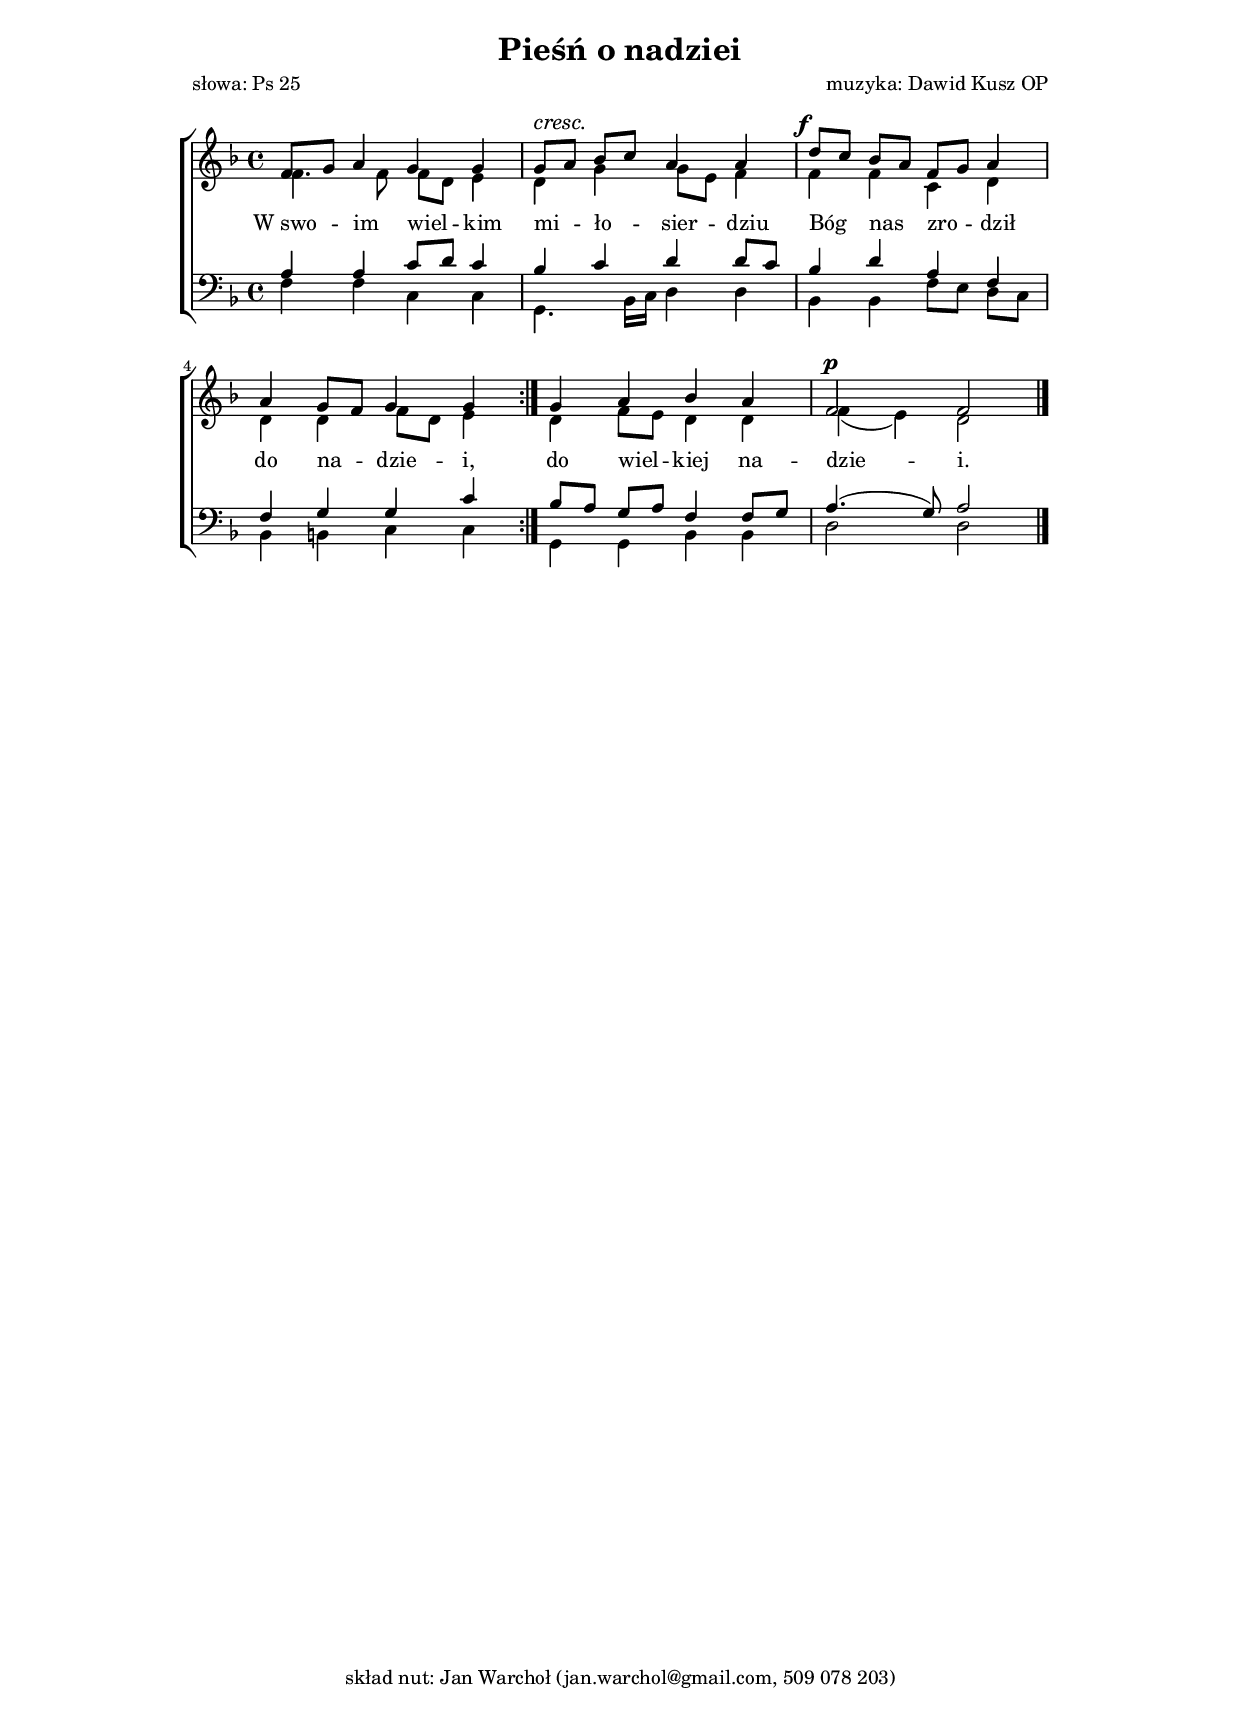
\version "2.17.3"
#(set-global-staff-size 17)

right = { \once \override LyricText #'self-alignment-X = #-0.8 }
righty = { \once \override LyricText #'self-alignment-X = #-0.6 }
rightyy = { \once \override LyricText #'self-alignment-X = #-0.4 }
rightyyy = { \once \override LyricText #'self-alignment-X = #-0.2 }
left = { \once \override LyricText #'self-alignment-X = #0.8 }
lefty = { \once \override LyricText #'self-alignment-X = #0.6 }
leftyy = { \once \override LyricText #'self-alignment-X = #0.4 }
leftyyy = { \once \override LyricText #'self-alignment-X = #0.2 }

m = #(define-music-function (parser location off) (number?)
       #{
         \once \override Lyrics.LyricText #'X-offset = #off
       #})

\header	{
  title = "Pieśń o nadziei"
  poet = "słowa: Ps 25"
  composer = "muzyka: Dawid Kusz OP"
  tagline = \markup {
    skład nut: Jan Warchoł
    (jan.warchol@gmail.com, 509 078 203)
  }
}

\paper {
  line-width = 145 \mm
  top-margin = 10 \mm
  markup-system-spacing #'basic-distance = #14
}
%--------------------------------MELODY--------------------------------
sopranomelody = \relative c'' {
  \dynamicUp
  \key d \minor
  \time 4/4
  \repeat volta 2 {
    f,8[ g8] a4 g g | g8[-\tweak #'Y-offset #2 \cresc a]\! bes[ c] a4 a
    d8[ -\tweak #'X-offset #-1.3 \f c] bes-\tweak #'positions #'(2.80 . 2.50) [ a] f[ g] a4 | a4 g8[ f] g4 g
  }
  g4 a bes a | f2\p f 
  \bar "|."
}
altomelody = \relative f' {
  \dynamicUp
  \key d \minor
  \time 4/4
  \repeat volta 2 {
    \once \override Dots #'extra-offset = #'(-0.2 . 0)
    \once \override Dots #'X-extent = #'(0 . 1.3)
    f4. f8 f[ d] e4 | d g g8[ e] f4
    f f c d | d d f8[ d] e4
  }
  d4 f8[ e] d4 d | f( e) d2
  \bar "|."
}
tenormelody = \relative c' {
  \dynamicUp
  \key d \minor
  \time 4/4
  \repeat volta 2 {
    a4 a c8[ d] c4 | bes c d d8[ c]
    bes4 d a f | f g g c
  }
  bes8[ a] g[ a] f4 f8[ g] | a4.( g8) a2
  \bar "|."
}
bassmelody = \relative f {
  \dynamicUp
  \key d \minor
  \time 4/4
  \repeat volta 2 {
    f4 f c c | g4. bes16[ c] d4 d
    bes bes f'8[ e] d[ c] | bes4 b c c
  }
  g4 g bes bes | d2 d
  \bar "|."
}
akordy = \chordmode {
  \set chordNameLowercaseMinor = ##t
  f2 c
  g2 d:m
  bes2 f4 d:m
  bes4 g c2
  g bes
  d1:m
}
%--------------------------------LYRICS--------------------------------
text = \lyricmode {
  \m #-3.2 W_swo -- \m #0 im \m #0 wiel -- \m #-1 kim
  mi -- ło -- \righty sier -- \rightyy dziu
  Bóg nas zro -- \rightyy dził do na -- \rightyy dzie -- i,
  \rightyy do \m #0 wiel -- kiej \rightyy na -- \m #0 dzie -- i.
}
%--------------------------------ALL-FILE VARIABLE--------------------------------

\score {
  \new ChoirStaff <<
    \new Staff = women <<
      \clef treble
      \new Voice = soprano {
        \voiceOne
        \sopranomelody
      }
      \new Voice = alto {
        \voiceTwo
        \altomelody
      }
    >>
    \new Lyrics = sopranolyrics \with {
      \override VerticalAxisGroup #'staff-affinity = #CENTER
      \override VerticalAxisGroup #'nonstaff-relatedstaff-spacing #'padding = #1
    }
    \lyricsto soprano \text

    \new Staff = men <<
      \clef bass
      \new Voice = tenor {
        \voiceOne
        \tenormelody
      }
      \new Voice = bass {
        \voiceTwo
        \bassmelody
      }
    >>
  >>
  \layout {
    \autoBeamOff
    indent = 0\cm
  }
}

%{
\score {
  \relative f' {
    \key d \minor
    \time 4/4
    \once \override Score.RehearsalMark #'self-alignment-X = #-1
    \mark \markup "Solo na tle ostinata:"
    r8 a c a g16\melisma f\melismaEnd g4 r8
    bes8 bes c bes a16\melisma g\melismaEnd a4 r8
    r8 d d d f c4 r8
    d8 a g f g16\melisma f\melismaEnd g4 r8
    r8 a c a g16\melisma f \melismaEnd g8 g a
    bes4 c8 bes a16\melisma g\melismaEnd a4 r8
    r8 d d d c d a\melisma g\melismaEnd
    f8 f g a c\melisma bes\melismaEnd g4
    \once \override Score.RehearsalMark #'break-visibility = #end-of-line-visible
    \once \override Score.RehearsalMark #'self-alignment-X = #1
    \mark \markup \small \italic "(... do wielkiej nadziei)"
    \bar "||"
    \break
    a4. c8 c4 c
    d8 d d c a4 a
    r8 bes d d c d a g
    f4 g8 a g16\melisma f\melismaEnd g4 r8
    a4 a8 c c4 c
    bes8 bes bes bes a4 a
    r8 d d d c d a g
    f4 g8\melisma a\melismaEnd g4 g
    \once \override Score.RehearsalMark #'break-visibility = #end-of-line-visible
    \once \override Score.RehearsalMark #'self-alignment-X = #1
    \mark \markup \small \italic "(... do wielkiej nadziei)"
    \bar "||"
    \break
    c4 c8 c c4 c
    bes8 bes bes c d4 d
    d4 d8 d c4 d
    d8 a g f g16\melisma f\melismaEnd g4 r8
    c4 c  c c
    bes8 bes bes c a16\melisma g\melismaEnd a4 r8
    d4 d c a8\melisma g\melismaEnd
    f f g a c\melisma bes \melismaEnd c4
    \once \override Score.RehearsalMark #'break-visibility = #end-of-line-visible
    \once \override Score.RehearsalMark #'self-alignment-X = #1
    \mark \markup \small \italic "(... do wielkiej nadziei)"
    \bar "||"
    \break
    <<
      {
        \voiceOne
        c4 c8 c c4 c8 c
        d8\melisma c\melismaEnd d4 \oneVoice r2
        r8 \voiceOne d8 f d c4 d8 a
        f\melisma a\melismaEnd g4 \oneVoice r4. \voiceOne c8
        c4 c8 c c4 c
        bes4 bes a a
        \oneVoice r8 \voiceOne d8 d d c4 d8 a
        g16\melisma f\melismaEnd g4.
      }
      \new Voice {
        \voiceTwo
        f4 g8 a g4 g8 g
        bes4 bes s2
        s8 bes8 bes bes a4 a8 f8
        f4 d s4. e8
        f4 g8 a g4 g
        d g g8\melisma e\melismaEnd f4
        s8 f f f a4 f8 f
        d8 d4.
      }
    >>
    \oneVoice
    r2
    \once \override Score.RehearsalMark #'break-visibility = #end-of-line-visible
    \once \override Score.RehearsalMark #'self-alignment-X = #1
    \mark \markup \small \italic "(... do wielkiej nadziei)"
    \bar "|."
  }
  \addlyrics {
    \set stanza = "1."
    Do Cie -- bie, Pa -- nie,
    wzno -- szę du -- szę mo -- ją,
    racz mnie wy -- słu -- chać
    w_łas -- ka -- woś -- ci swo -- jej.
    Mo -- i wro -- go -- wie
    nie pa -- nu -- ją na -- de mną,
    bo kto Ci u -- fa, nie
    bę -- dzie za -- wsty -- dzo -- ny.
    \set stanza = "2."
    Daj mi po -- znać
    Two -- je dro -- gi, Pa -- nie,
    i na -- ucz cho -- dzić mnie Two --
    i -- mi ścież -- ka -- mi.
    Pro -- wadź mnie w_praw -- dzie
    wed -- ług Twych po -- u -- czeń.
    Bo -- że mój, Zbaw -- co, w_To -- bie
    mam na -- dzie -- ję.
    \set stanza = "3."
    Wspom -- nij na swo -- je
    mi -- ło -- sier -- dzie, Pa -- nie,
    na swo -- ją mi -- łość,
    któ -- ra trwa od wie -- ków.
    Nie pa -- mię -- taj
    win i grze -- chów na -- szych,
    lecz o swo -- im
    wiel -- kim mi -- ło -- sier -- dziu.
    \set stanza = "4."
    Do -- bry jest Pan i łas --
    ka -- wy,
    wska -- zu -- je dro -- gę grzesz --
    ni -- kom. Po --
    ma -- ga po -- kor -- nym
    czy -- nić do -- brze,
    u -- czy u -- bo -- gich dróg swo -- ich.
  }
  \layout {
    indent = 0
  }
}
%}
